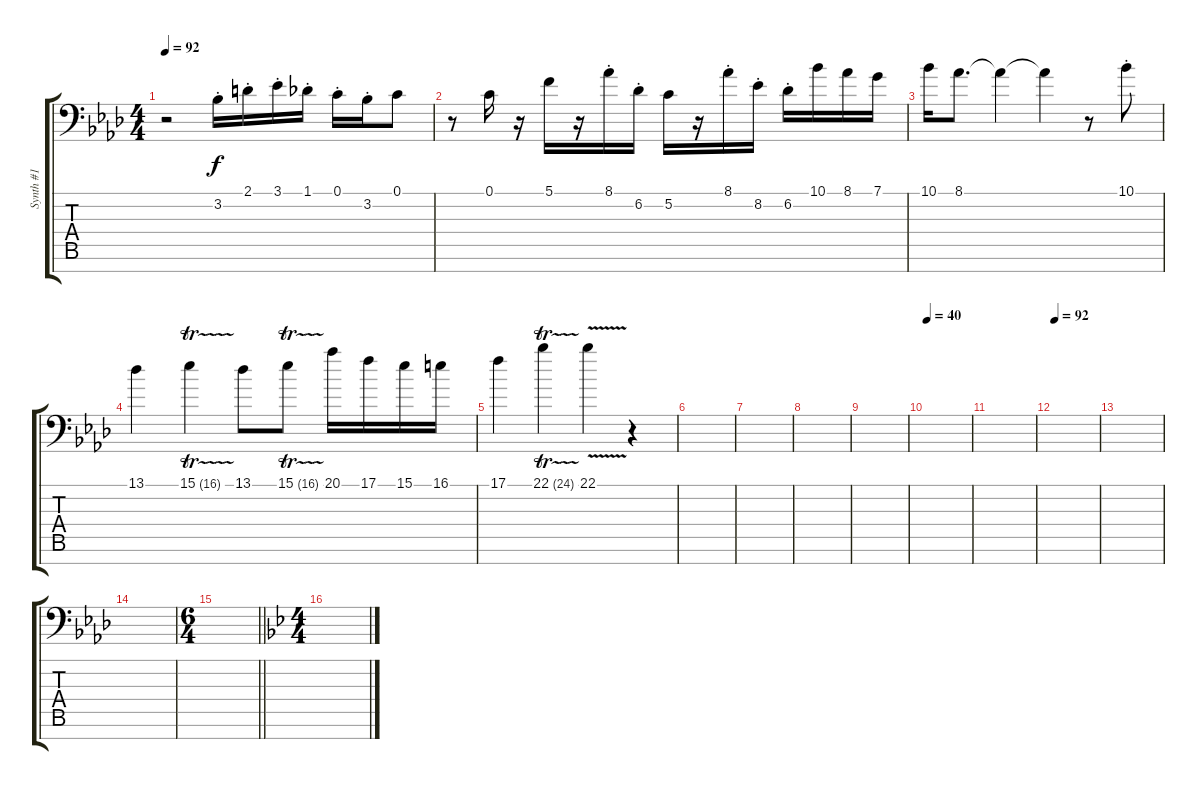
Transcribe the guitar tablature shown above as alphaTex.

\track ("Synth #1" "Synth #1") {instrument electricpiano1}
\staff {score tabs}
\tuning (C4 G3 Eb3 Bb2 F2 C2 G1) {hide}
\ts (4 4)
\tempo 92
\clef f4
\ks fminor
r.2{dy f volume 12 balance 8} 3.2{st}.16 2.1{st}.16 3.1{st}.16 1.1{st}.16 0.1{st}.16 3.2{st}.16 0.1.8 |
r.8 0.1.16 r.16 5.1.16 r.16 8.1{st}.16 6.2{st}.16 5.2.16 r.16 8.1{st}.16 8.2{st}.16 6.2{st}.16 10.1.16 8.1.16 7.1.16 |
10.1.16 8.1.8{d} 8.1{t}.4 8.1{t}.4 r.8 10.1{st}.8 |
13.1.4 15.1{tr (16 64)}.4 13.1.8 15.1{tr (16 64)}.8 20.1.16 17.1.16 15.1.16 16.1.16 |
17.1.4 22.1{tr (24 64)}.4 22.1{v}.4 r.4 |
|
|
|
|
\tempo 40
|
|
\tempo 92
|
|
|
\ts (6 4)
\barLineRight lightlight
|
\ts (4 4)
\ks bb
